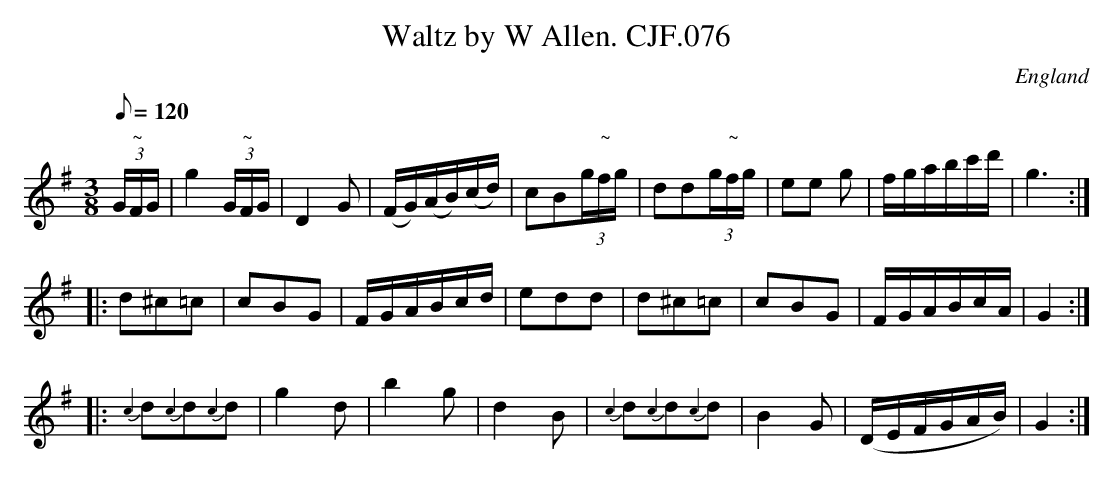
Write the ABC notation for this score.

X:1
T:Waltz by W Allen. CJF.076
L:1/16
M:3/8
O:England
Q:1/8=120
K:G
(3G"~"FG|g4(3G"~"FG|D4G2|(FG)(AB)(cd)|c2B2(3g"~"fg|\
d2d2(3g"~"fg|e2e2 g2|fgabc'd'|g6:|!
|:d2^c2=c2|c2B2G2|FGABcd|e2d2d2|\
d2^c2=c2|c2B2G2|FGABcA|G4:|!
|:{c2}d2{c2}d2{c2}d2|g4d2|b4g2|d4B2|\
{c2}d2{c2}d2{c2}d2|B4G2|(DEFGAB)|G4:|
